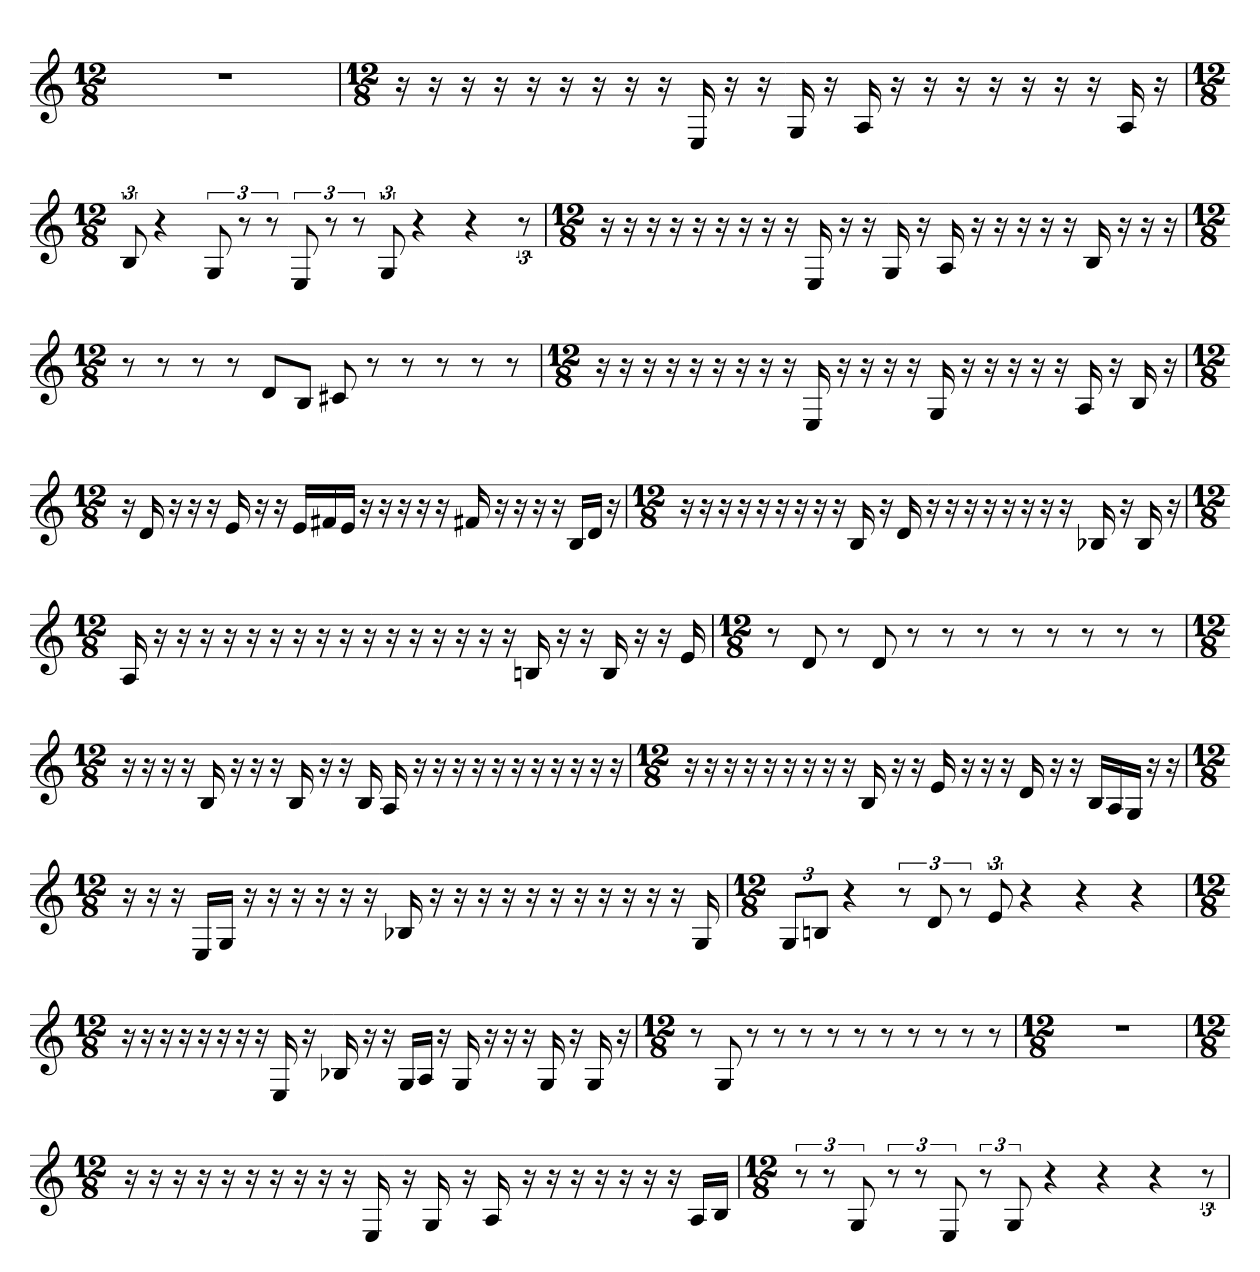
**kern
*part1
*staff1
*M12/8
=
1.r
=
*M12/8
16r
16r
16r
16r
16r
16r
16r
16r
16r
16E
16r
16r
16G
16r
16A
16r
16r
16r
16r
16r
16r
16r
16A
16r
=
*M12/8
12B
4r
12G
12r
12r
12E
12r
12r
12G
4r
4r
12r
=
*M12/8
16r
16r
16r
16r
16r
16r
16r
16r
16r
16E
16r
16r
16G
16r
16A
16r
16r
16r
16r
16r
16B
16r
16r
16r
=
*M12/8
8r
8r
8r
8r
8dL
8BJ
8c#X
8r
8r
8r
8r
8r
=
*M12/8
16r
16r
16r
16r
16r
16r
16r
16r
16r
16E
16r
16r
16r
16r
16G
16r
16r
16r
16r
16r
16A
16r
16B
16r
=
*M12/8
16r
16d
16r
16r
16r
16e
16r
16r
16eLL
16f#X
16eJJ
16r
16r
16r
16r
16r
16f#X
16r
16r
16r
16r
16BLL
16dJJ
16r
=
*M12/8
16r
16r
16r
16r
16r
16r
16r
16r
16r
16B
16r
16d
16r
16r
16r
16r
16r
16r
16r
16r
16B-X
16r
16B-
16r
=
*M12/8
16A
16r
16r
16r
16r
16r
16r
16r
16r
16r
16r
16r
16r
16r
16r
16r
16r
16Bn
16r
16r
16B
16r
16r
16e
=
*M12/8
8r
8d
8r
8d
8r
8r
8r
8r
8r
8r
8r
8r
=
*M12/8
16r
16r
16r
16r
16B
16r
16r
16r
16B
16r
16r
16B
16A
16r
16r
16r
16r
16r
16r
16r
16r
16r
16r
16r
=
*M12/8
16r
16r
16r
16r
16r
16r
16r
16r
16r
16B
16r
16r
16e
16r
16r
16r
16d
16r
16r
16BLL
16A
16GJJ
16r
16r
=
*M12/8
16r
16r
16r
16ELL
16GJJ
16r
16r
16r
16r
16r
16r
16B-X
16r
16r
16r
16r
16r
16r
16r
16r
16r
16r
16r
16G
=
*M12/8
12GL
12BnJ
4r
12r
12d
12r
12e
4r
4r
4r
=
*M12/8
16r
16r
16r
16r
16r
16r
16r
16r
16E
16r
16B-X
16r
16r
16GLL
16AJJ
16r
16G
16r
16r
16r
16G
16r
16G
16r
=
*M12/8
8r
8G
8r
8r
8r
8r
8r
8r
8r
8r
8r
8r
=
*M12/8
1.r
=
*M12/8
16r
16r
16r
16r
16r
16r
16r
16r
16r
16r
16E
16r
16G
16r
16A
16r
16r
16r
16r
16r
16r
16r
16ALL
16BJJ
=
*M12/8
12r
12r
12G
12r
12r
12E
12r
12G
4r
4r
4r
12r
=
*-
